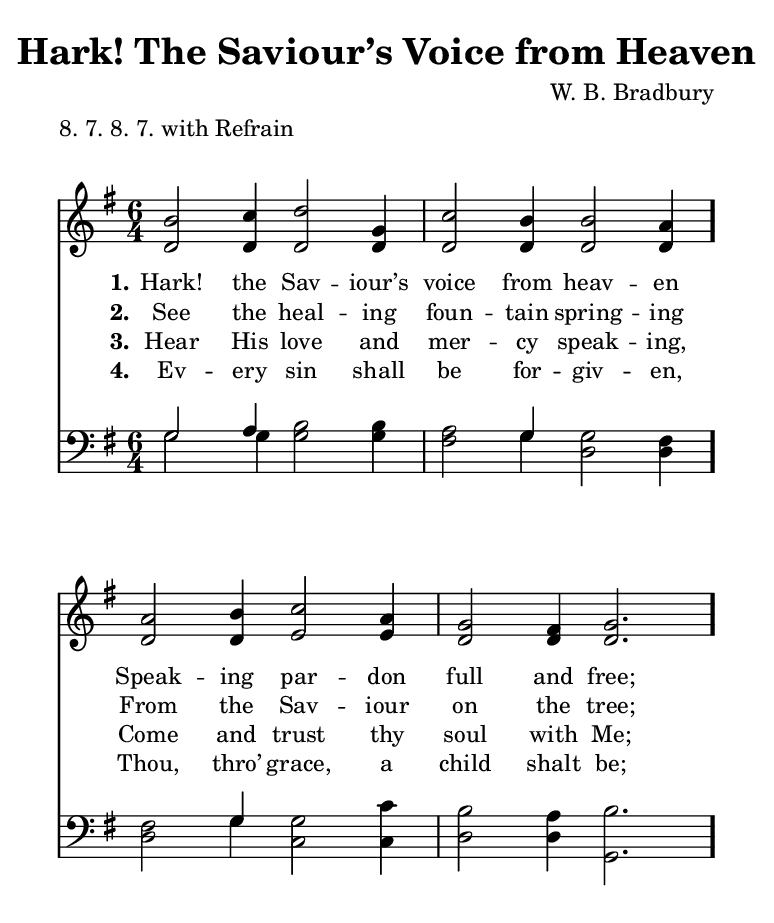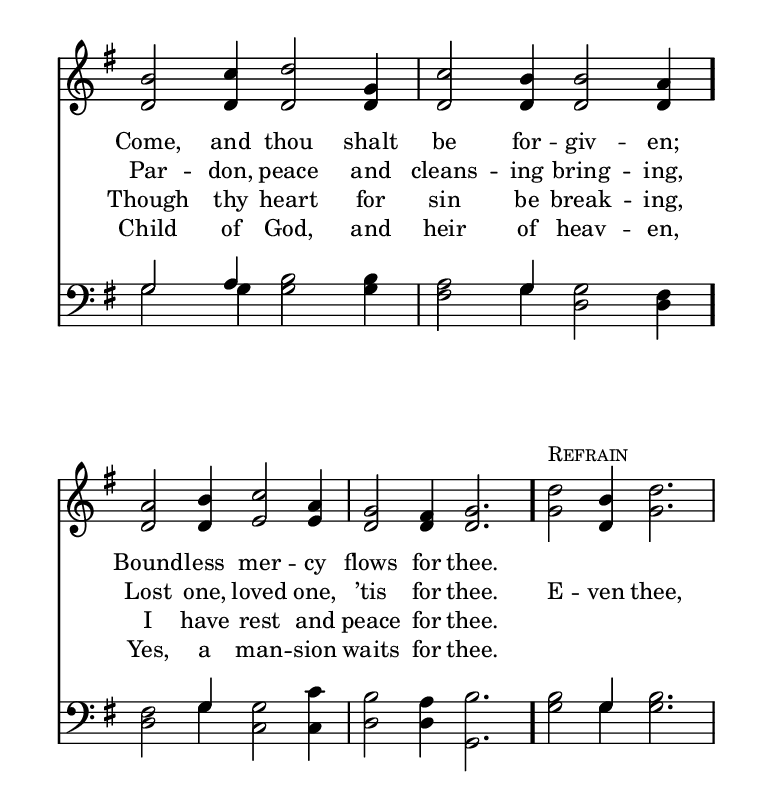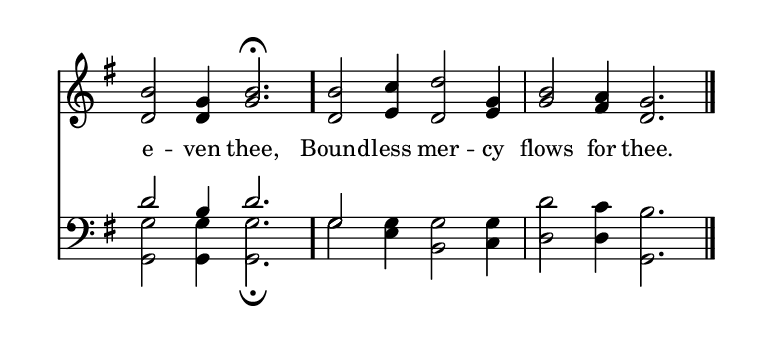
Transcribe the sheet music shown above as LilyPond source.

\include "common/global.ily"
\paper {
  \include "common/paper.ily"
  ragged-bottom = ##t
  ragged-last-bottom = ##t
  systems-per-page = ##f
  system-system-spacing.padding = 7
}

\header{
  %gospel
  hymnnumber = "86"
  title = "Hark! The Saviour’s Voice from Heaven"
  tunename = "Even Me"
  meter = "8. 7. 8. 7. with Refrain"
  poet = ""
  composer = "W. B. Bradbury"
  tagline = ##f
}

% for fermata in MIDI
ta = { \tempo 4=140 }
tb = { \tempo 4=70  }

patternAA = { \ta c2 c4 }

patternBA = { \ta c2 c4 c2 c4 | c2 c4 c2. }

patternCA = { \ta c2 c4 c2. | c2 c4 \tb c2. \ta }

global = {
  \include "common/overrides.ily"
  \override Staff.TimeSignature.style = #'numbered
  \time 6/4
  \override Score.MetronomeMark.transparent = ##t % hide all fermata changes too
  \ta
  \key g \major
  \autoBeamOff
}

notesSoprano = {
\global
\relative c'' {

  \changePitch \patternAA { b c d g, | c b b a }
  \changePitch \patternBA { a b c a | g fis g }
  \changePitch \patternAA { b c d g, | c b b a }
  \changePitch \patternBA { a b c a | g fis g }

  << s^\markup { \small \caps "Refrain" }
  \changePitch \patternCA { d' b d | b g b \fermata } >>
  \changePitch \patternBA { b c d g, | b a g }

  \bar "|."

}
}

notesAlto = {
\global
\relative e' {

  \changePitch \patternAA { d d d d | d d d d }
  \changePitch \patternBA { d d e e | d d d }
  \changePitch \patternAA { d d d d | d d d d }
  \changePitch \patternBA { d d e e | d d d }

  \changePitch \patternCA { g d g | d d g }
  \changePitch \patternBA { d e d e | g fis d }

}
}

notesTenor = {
\global
\relative a {

  \changePitch \patternAA { g a b b | a g g fis }
  \changePitch \patternBA { fis g g c | b a b }
  \changePitch \patternAA { g a b b | a g g fis }
  \changePitch \patternBA { fis g g c | b a b }

  \changePitch \patternCA { b g b | d b d }
  \changePitch \patternBA { g, g g g | d' c b }

}
}

notesBass = {
\global
\relative f {

  \changePitch \patternAA { g g g g | fis g d d }
  \changePitch \patternBA { d | g c, c | d d g, }
  \changePitch \patternAA { g' g g g | fis g d d }
  \changePitch \patternBA { d g c, c | d d g, }

  \changePitch \patternCA { g' g g | < g g, > < g g, > < g g, >_\fermata }
  \changePitch \patternBA { g e b c | d d g, }

}
}

Refrain = \lyricmode {

E -- ven thee, e -- ven thee, \bar "."
Bound -- less mer -- cy flows for thee. \bar "."

}

wordsA = \lyricmode {
\set stanza = "1."

Hark! the Sav -- iour’s voice from heav -- en \bar "."
Speak -- ing par -- don full and free; \bar "."
Come, and thou shalt be for -- giv -- en; \bar "."
Bound -- less mer -- cy flows for thee. \bar "."

}

wordsB = \lyricmode {
\set stanza = "2."

See the heal -- ing foun -- tain spring -- ing
From the Sav -- iour on the tree;
Par -- don, peace and cleans -- ing bring -- ing,
Lost one, loved one, ’tis for thee.

\Refrain

}

wordsC = \lyricmode {
\set stanza = "3."

Hear His love and mer -- cy speak -- ing,
Come and trust thy soul with Me;
Though thy heart for sin be break -- ing,
I have rest and peace for thee.

}

wordsD = \lyricmode {
\set stanza = "4."

Ev -- ery sin shall be for -- giv -- en,
Thou, thro’ grace, a child shalt be;
Child of God, and heir of heav -- en,
Yes, a man -- sion waits for thee.

}

\score {
  \context ChoirStaff <<
    \context Staff = upper <<
      \set Staff.autoBeaming = ##f
      \set ChoirStaff.systemStartDelimiter = #'SystemStartBar
      \set ChoirStaff.printPartCombineTexts = ##f
      \partcombine #'(2 . 11) \notesSoprano \notesAlto
      \context NullVoice = sopranos { \voiceOne << \notesSoprano >> }
      \context Lyrics = one   \lyricsto sopranos \wordsA
      \context Lyrics = two   \lyricsto sopranos \wordsB
      \context Lyrics = three \lyricsto sopranos \wordsC
      \context Lyrics = four  \lyricsto sopranos \wordsD
    >>
    \context Staff = men <<
      \set Staff.autoBeaming = ##f
      \clef bass
      \set ChoirStaff.printPartCombineTexts = ##f
      \partcombine #'(2 . 11) \notesTenor \notesBass
    >>
  >>
  \layout {
    \include "common/layout.ily"
  }
  #(cond ((ly:get-option 'eog-midi-permitted) #{ \midi{
    \include "common/midi.ily"
  } #}))
}

\version "2.19.49"  % necessary for upgrading to future LilyPond versions.

% vi:set et ts=2 sw=2 ai nocindent syntax=lilypond:
